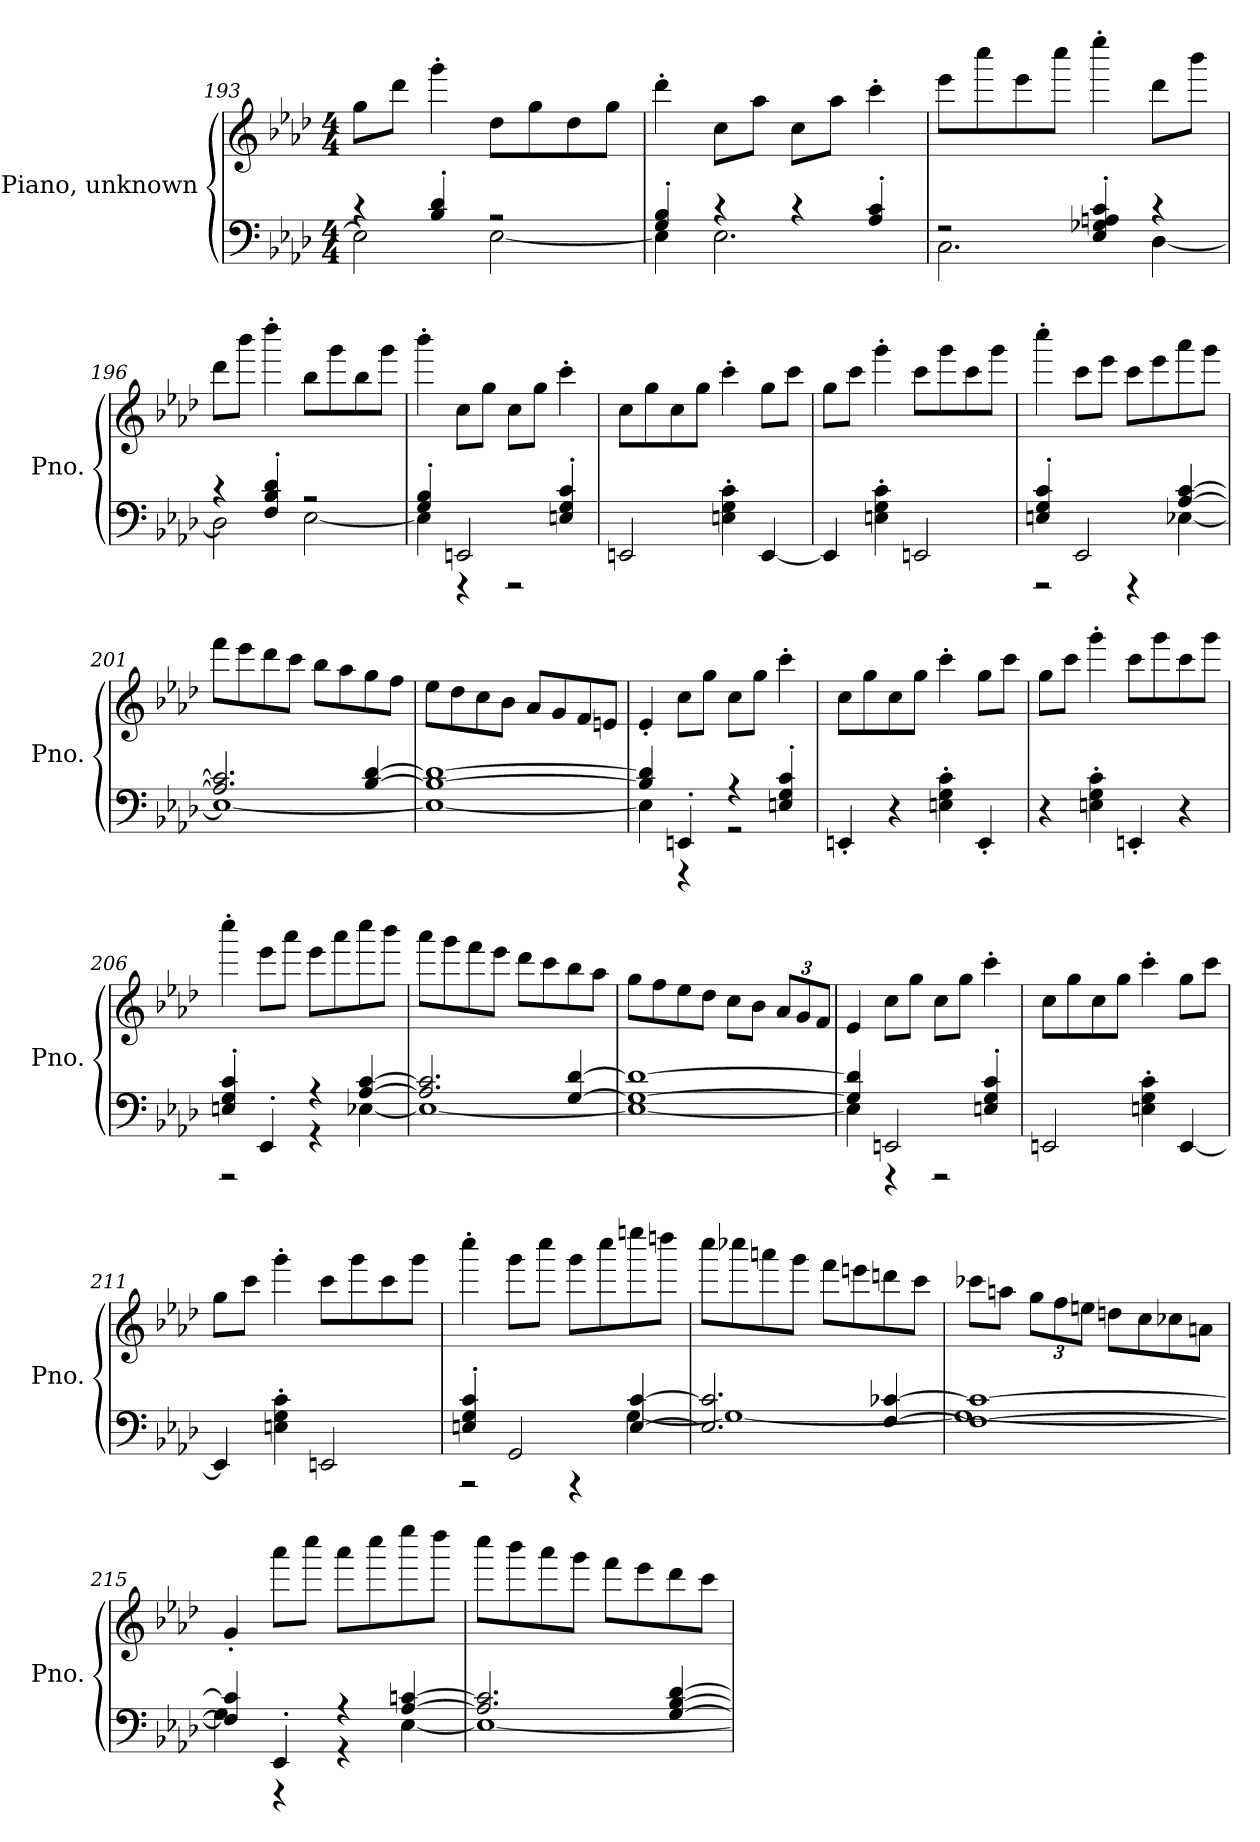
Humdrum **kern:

**kern	**kern
*part1	*part1
*staff2	*staff1
*I"Piano, unknown	*
*I'Pno.	*
*clefF4	*clefG2
*k[b-e-a-d-]	*k[b-e-a-d-]
*M4/4	*M4/4
=193	=193
*^	*
4r	2E-\]	8gg\L
.	.	8ddd-\J
4B-/' 4d-/'	.	4ggg'\
2r	[2E-\	8dd-\L
.	.	8gg\
.	.	8dd-\
.	.	8gg\J
=194	=194	=194
4G/' 4B-/'	4E-\]	4ddd-'\
4r	2.E-\	8cc\L
.	.	8aa-\J
4r	.	8cc\L
.	.	8aa-\J
4A-/' 4c/'	.	4ccc'\
=195	=195	=195
2r	2.C\	8eee-\L
.	.	8cccc\
.	.	8eee-\
.	.	8cccc\J
4E-/' 4G-X/' 4An/' 4c/'	.	4eeee-'\
4r	[4D-\	8ddd-\L
.	.	8bbb-\J
!!LO:LB:g=z
=196	=196	=196
4r	2D-\]	8ddd-\L
.	.	8bbb-\J
4F/' 4B-/' 4d-/'	.	4dddd-'\
2r	[2E-\	8bb-\L
.	.	8ggg\
.	.	8bb-\
.	.	8ggg\J
=197	=197	=197
4G/' 4B-/'	4E-\]	4bbb-'\
2EEn/	4r	8cc\L
.	.	8gg\J
.	2r	8cc\L
.	.	8gg\J
4En/' 4G/' 4c/'	.	4ccc'\
*v	*v	*
=198	=198
2EEn/	8cc\L
.	8gg\
.	8cc\
.	8gg\J
4En\' 4G\' 4c\'	4ccc'\
[4EE/	8gg\L
.	8ccc\J
=199	=199
4EE/]	8gg\L
.	8ccc\J
4En\' 4G\' 4c\'	4ggg'\
2EEn/	8ccc\L
.	8ggg\
.	8ccc\
.	8ggg\J
!!LO:LB:g=z
=200	=200
*^	*
4En/' 4G/' 4c/'	2r	4cccc'\
2EE-/	.	8ccc\L
.	.	8eee-\J
.	4r	8ccc\L
.	.	8eee-\
[4A-/ [4c/	[4E-X\	8aaa-\
.	.	8ggg\J
=201	=201	=201
2.A-/] 2.c/]	1E-_	8fff\L
.	.	8eee-\
.	.	8ddd-\
.	.	8ccc\J
.	.	8bb-\L
.	.	8aa-\
[4B-/ [4d-/	.	8gg\
.	.	8ff\J
=202	=202	=202
1B-_ 1d-_	1E-_	8ee-\L
.	.	8dd-\
.	.	8cc\
.	.	8b-\J
.	.	8a-/L
.	.	8g/
.	.	8f/
.	.	8en/J
=203	=203	=203
4B-/] 4d-/]	4E-\]	4e-'/
4EEn'/	4r	8cc\L
.	.	8gg\J
4r	2r	8cc\L
.	.	8gg\J
4En/' 4G/' 4c/'	.	4ccc'\
*v	*v	*
!!LO:LB:g=z
=204	=204
4EEn'/	8cc\L
.	8gg\
4r	8cc\
.	8gg\J
4En\' 4G\' 4c\'	4ccc'\
4EE'/	8gg\L
.	8ccc\J
=205	=205
4r	8gg\L
.	8ccc\J
4En\' 4G\' 4c\'	4ggg'\
4EEn'/	8ccc\L
.	8ggg\
4r	8ccc\
.	8ggg\J
=206	=206
*^	*
4En/' 4G/' 4c/'	2r	4cccc'\
4EE-'/	.	8eee-\L
.	.	8aaa-\J
4r	4r	8eee-\L
.	.	8aaa-\
[4A-/ [4c/	[4E-X\	8cccc\
.	.	8bbb-\J
=207	=207	=207
2.A-/] 2.c/]	1E-_	8aaa-\L
.	.	8ggg\
.	.	8fff\
.	.	8eee-\J
.	.	8ddd-\L
.	.	8ccc\
[4G/ [4d-/	.	8bb-\
.	.	8aa-\J
!!LO:LB:g=z
=208	=208	=208
1G_ 1d-_	1E-_	8gg\L
.	.	8ff\
.	.	8ee-\
.	.	8dd-\J
.	.	8cc\L
.	.	8b-\J
*	*	*Xbrackettup
.	.	12a-/L
.	.	12g/
.	.	12f/J
=209	=209	=209
4G/] 4d-/]	4E-\]	4e-/
2EEn/	4r	8cc\L
.	.	8gg\J
.	2r	8cc\L
.	.	8gg\J
4En/' 4G/' 4c/'	.	4ccc'\
*v	*v	*
=210	=210
2EEn/	8cc\L
.	8gg\
.	8cc\
.	8gg\J
4En\' 4G\' 4c\'	4ccc'\
[4EE/	8gg\L
.	8ccc\J
=211	=211
4EE/]	8gg\L
.	8ccc\J
4En\' 4G\' 4c\'	4ggg'\
2EEn/	8ccc\L
.	8ggg\
.	8ccc\
.	8ggg\J
!!LO:PB:g=z
=212	=212
*^	*
4En/' 4G/' 4c/'	2r	4cccc'\
2GG/	.	8ggg\L
.	.	8cccc\J
.	4r	8ggg\L
.	.	8cccc\
[4E/ [4c/	[4G\	8eeeen\
.	.	8ddddn\J
=213	=213	=213
2.E/] 2.c/]	1G_	8cccc\L
.	.	8cccc-X\
.	.	8aaan\
.	.	8ggg\J
.	.	8fff\L
.	.	8eeen\
[4F/ [4c-X/	.	8dddn\
.	.	8ccc\J
=214	=214	=214
1F_ 1c-_	1G_	8ccc-X\L
.	.	8aan\J
.	.	12gg\L
.	.	12ff\
.	.	12een\J
.	.	8ddn\L
.	.	8cc\
.	.	8cc-X\
.	.	8an\J
!!LO:LB:g=z
=215	=215	=215
4F/] 4c-/]	4G\]	4g'/
4EE-'/	4r	8aaa-\L
.	.	8cccc\J
4r	4r	8aaa-\L
.	.	8cccc\
[4A-/ [4cn/	[4E-\	8eeee-\
.	.	8dddd-\J
=216	=216	=216
2.A-/] 2.c/]	1E-_	8cccc\L
.	.	8bbb-\
.	.	8aaa-\
.	.	8ggg\J
.	.	8fff\L
.	.	8eee-\
[4G/ [4B-/ [4d-/	.	8ddd-\
.	.	8ccc\J
*v	*v	*
=	=
*-	*-
